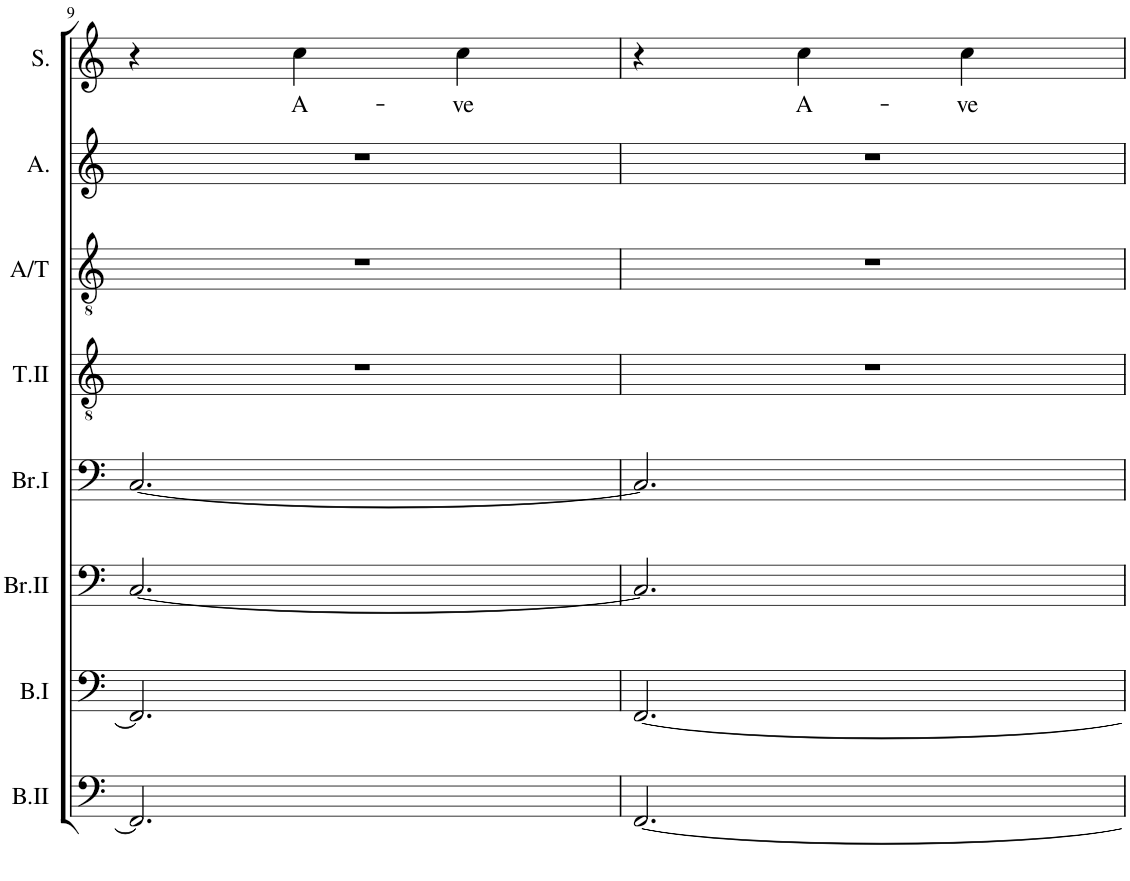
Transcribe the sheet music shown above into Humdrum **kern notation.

**kern	**kern	**kern	**kern	**kern	**kern	**kern	**kern	**text
*part8	*part7	*part6	*part5	*part4	*part3	*part2	*part1	*part1
*staff8	*staff7	*staff6	*staff5	*staff4	*staff3	*staff2	*staff1	*staff1
*I"Bass II	*I"Bass I	*I"Baritone II	*I"Baritone I	*I"Tenor II	*I"Altenor	*I"Alto	*I"Soprano	*
*I'B.II	*I'B.I	*I'Br.II	*I'Br.I	*I'T.II	*I'A/T	*I'A.	*I'S.	*
!!LO:PB:g=z
*clefF4	*clefF4	*clefF4	*clefF4	*clefGv2	*clefGv2	*clefG2	*clefG2	*
*	*	*	*	*	*Trd1c2	*	*	*
*k[]	*k[]	*k[]	*k[]	*k[]	*k[]	*k[]	*k[]	*
*M3/4	*M3/4	*M3/4	*M3/4	*M3/4	*M3/4	*M3/4	*M3/4	*
=9	=9	=9	=9	=9	=9	=9	=9	=9
2.FF/]	2.FF/]	[2.C/	[2.C/	2.r	2.r	2.r	4r	.
!	!	!	!	!	!	!	!	!LO:LY:b
.	.	.	.	.	.	.	4cc\	A-
!	!	!	!	!	!	!	!	!LO:LY:b
.	.	.	.	.	.	.	4cc\	-ve
=10	=10	=10	=10	=10	=10	=10	=10	=10
[2.FF/	[2.FF/	2.C/]	2.C/]	2.r	2.r	2.r	4r	.
!	!	!	!	!	!	!	!	!LO:LY:b
.	.	.	.	.	.	.	4cc\	A-
!	!	!	!	!	!	!	!	!LO:LY:b
.	.	.	.	.	.	.	4cc\	-ve
=	=	=	=	=	=	=	=	=
*-	*-	*-	*-	*-	*-	*-	*-	*-
